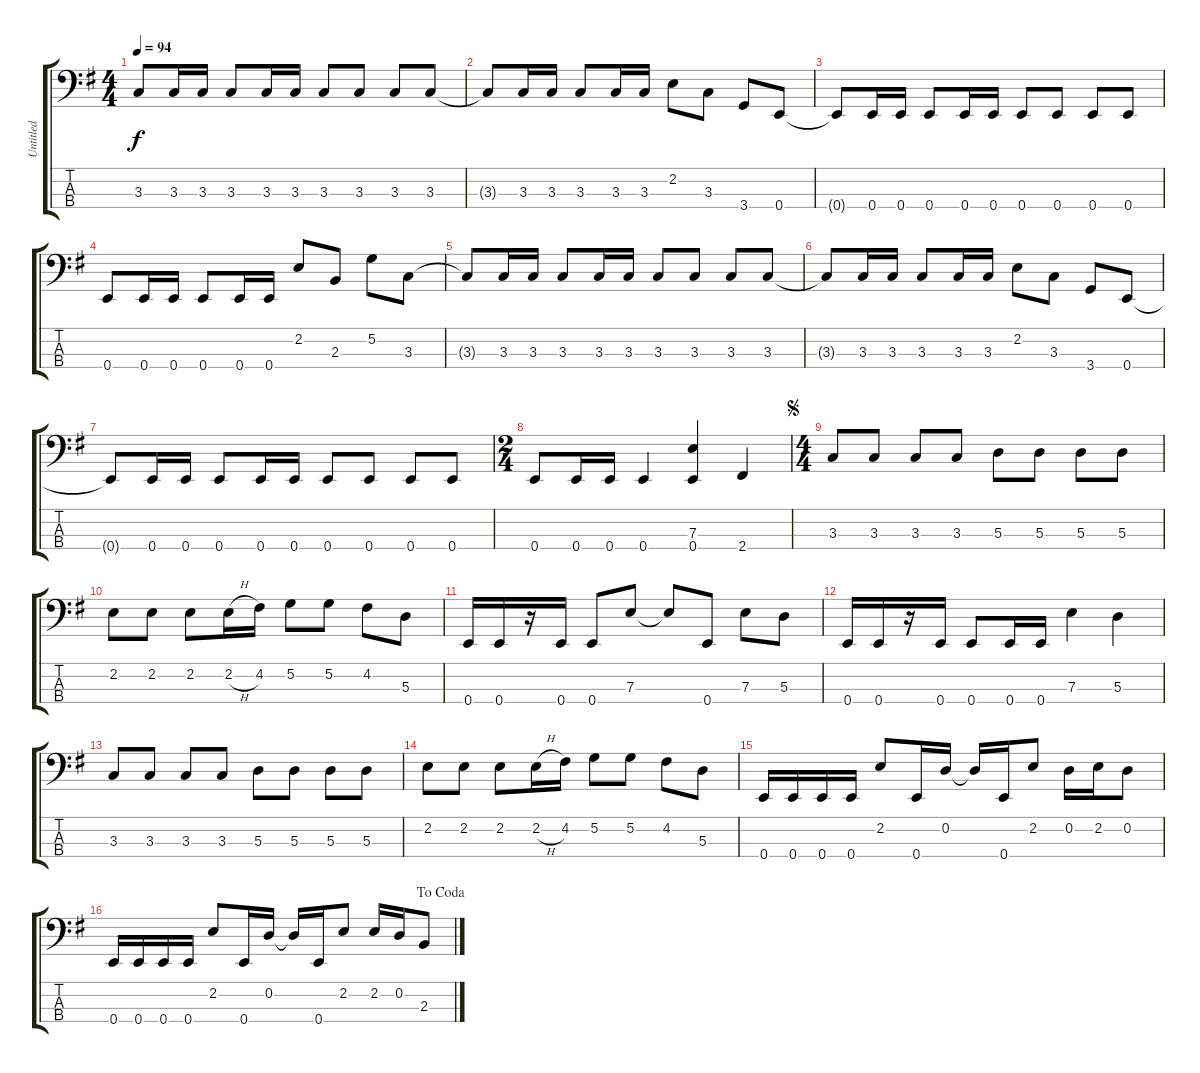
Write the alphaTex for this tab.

\track ("Untitled" "Untitled") {instrument electricbassfinger}
\staff {score tabs}
\tuning (G2 D2 A1 E1) {hide}
\ts (4 4)
\tempo 94
\clef f4
\ks g
3.3{t}.8{dy f} 3.3.16 3.3.16 3.3.8 3.3.16 3.3.16 3.3.8 3.3.8 3.3.8 3.3.8 |
3.3{t}.8 3.3.16 3.3.16 3.3.8 3.3.16 3.3.16 2.2.8 3.3.8 3.4.8 0.4.8 |
0.4{t}.8 0.4.16 0.4.16 0.4.8 0.4.16 0.4.16 0.4.8 0.4.8 0.4.8 0.4.8 |
0.4.8 0.4.16 0.4.16 0.4.8 0.4.16 0.4.16 2.2.8 2.3.8 5.2.8 3.3.8 |
3.3{t}.8 3.3.16 3.3.16 3.3.8 3.3.16 3.3.16 3.3.8 3.3.8 3.3.8 3.3.8 |
3.3{t}.8 3.3.16 3.3.16 3.3.8 3.3.16 3.3.16 2.2.8 3.3.8 3.4.8 0.4.8 |
0.4{t}.8 0.4.16 0.4.16 0.4.8 0.4.16 0.4.16 0.4.8 0.4.8 0.4.8 0.4.8 |
\ts (2 4)
0.4.8 0.4.16 0.4.16 0.4.4 (7.3 0.4).4 2.4.4 |
\ts (4 4)
\jump segno
3.3.8 3.3.8 3.3.8 3.3.8 5.3.8 5.3.8 5.3.8 5.3.8 |
2.2.8 2.2.8 2.2.8 2.2{h}.16 4.2.16 5.2.8 5.2.8 4.2.8 5.3.8 |
0.4.16 0.4.16 r.16 0.4.16 0.4.8 7.3.8 7.3{t}.8 0.4.8 7.3.8 5.3.8 |
0.4.16 0.4.16 r.16 0.4.16 0.4.8 0.4.16 0.4.16 7.3.4 5.3.4 |
3.3.8 3.3.8 3.3.8 3.3.8 5.3.8 5.3.8 5.3.8 5.3.8 |
2.2.8 2.2.8 2.2.8 2.2{h}.16 4.2.16 5.2.8 5.2.8 4.2.8 5.3.8 |
0.4.16 0.4.16 0.4.16 0.4.16 2.2.8 0.4.16 0.2.16 0.2{t}.16 0.4.16 2.2.8 0.2.16 2.2.16 0.2.8 |
\jump dacoda
0.4.16 0.4.16 0.4.16 0.4.16 2.2.8 0.4.16 0.2.16 0.2{t}.16 0.4.16 2.2.8 2.2.16 0.2.16 2.3.8
